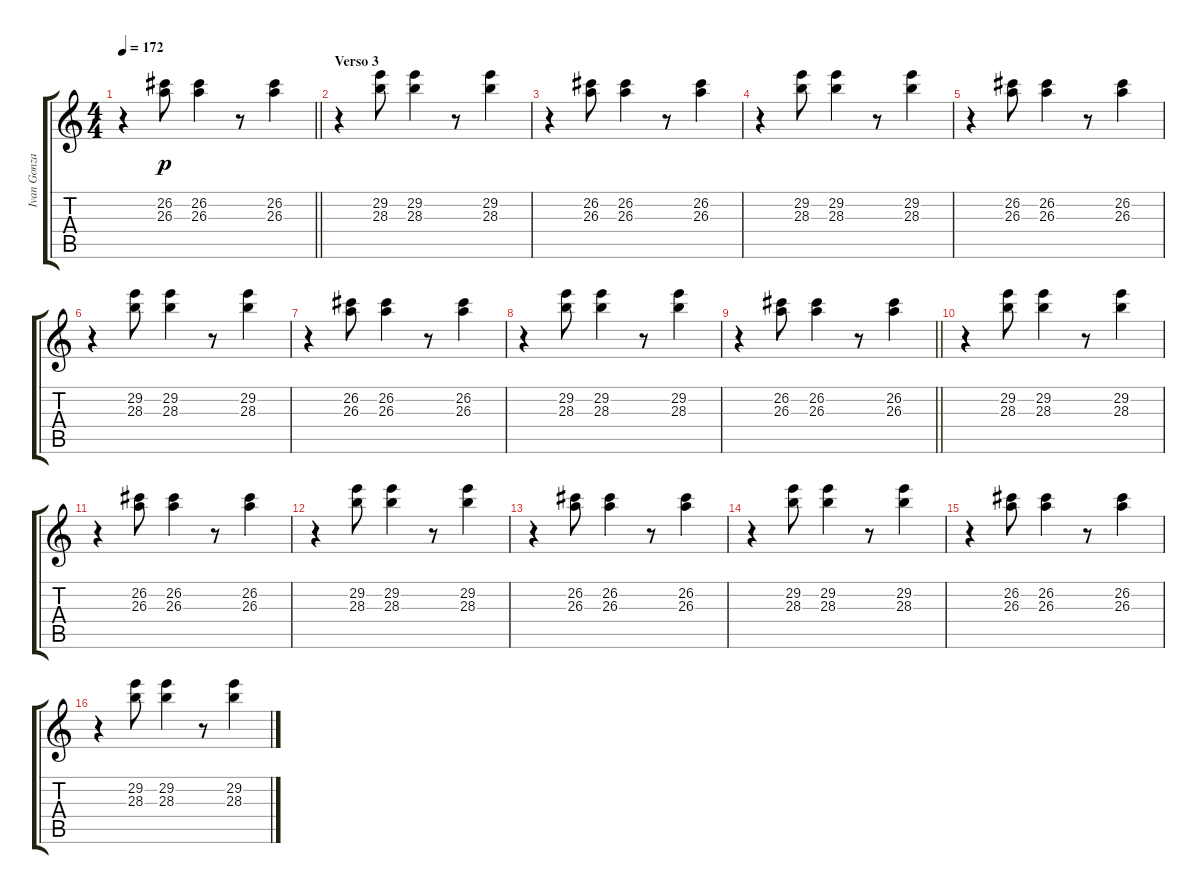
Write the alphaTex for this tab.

\track ("Ivan Gonzales" "Ivan Gonza") {instrument panflute}
\staff {score tabs}
\tuning (E4 B3 G3 D3 A2 E2) {hide}
\ts (4 4)
\tempo 172
\clef g2
\barLineRight lightlight
\ks c
r.4{dy p} (26.2 26.3).8 (26.2 26.3).4 r.8 (26.2 26.3).4 |
\section ("" "Verso 3")
r.4 (29.2 28.3).8 (29.2 28.3).4 r.8 (29.2 28.3).4 |
r.4 (26.2 26.3).8 (26.2 26.3).4 r.8 (26.2 26.3).4 |
r.4 (29.2 28.3).8 (29.2 28.3).4 r.8 (29.2 28.3).4 |
r.4 (26.2 26.3).8 (26.2 26.3).4 r.8 (26.2 26.3).4 |
r.4 (29.2 28.3).8 (29.2 28.3).4 r.8 (29.2 28.3).4 |
r.4 (26.2 26.3).8 (26.2 26.3).4 r.8 (26.2 26.3).4 |
r.4 (29.2 28.3).8 (29.2 28.3).4 r.8 (29.2 28.3).4 |
\barLineRight lightlight
r.4 (26.2 26.3).8 (26.2 26.3).4 r.8 (26.2 26.3).4 |
r.4 (29.2 28.3).8 (29.2 28.3).4 r.8 (29.2 28.3).4 |
r.4 (26.2 26.3).8 (26.2 26.3).4 r.8 (26.2 26.3).4 |
r.4 (29.2 28.3).8 (29.2 28.3).4 r.8 (29.2 28.3).4 |
r.4 (26.2 26.3).8 (26.2 26.3).4 r.8 (26.2 26.3).4 |
r.4 (29.2 28.3).8 (29.2 28.3).4 r.8 (29.2 28.3).4 |
r.4 (26.2 26.3).8 (26.2 26.3).4 r.8 (26.2 26.3).4 |
r.4 (29.2 28.3).8 (29.2 28.3).4 r.8 (29.2 28.3).4
